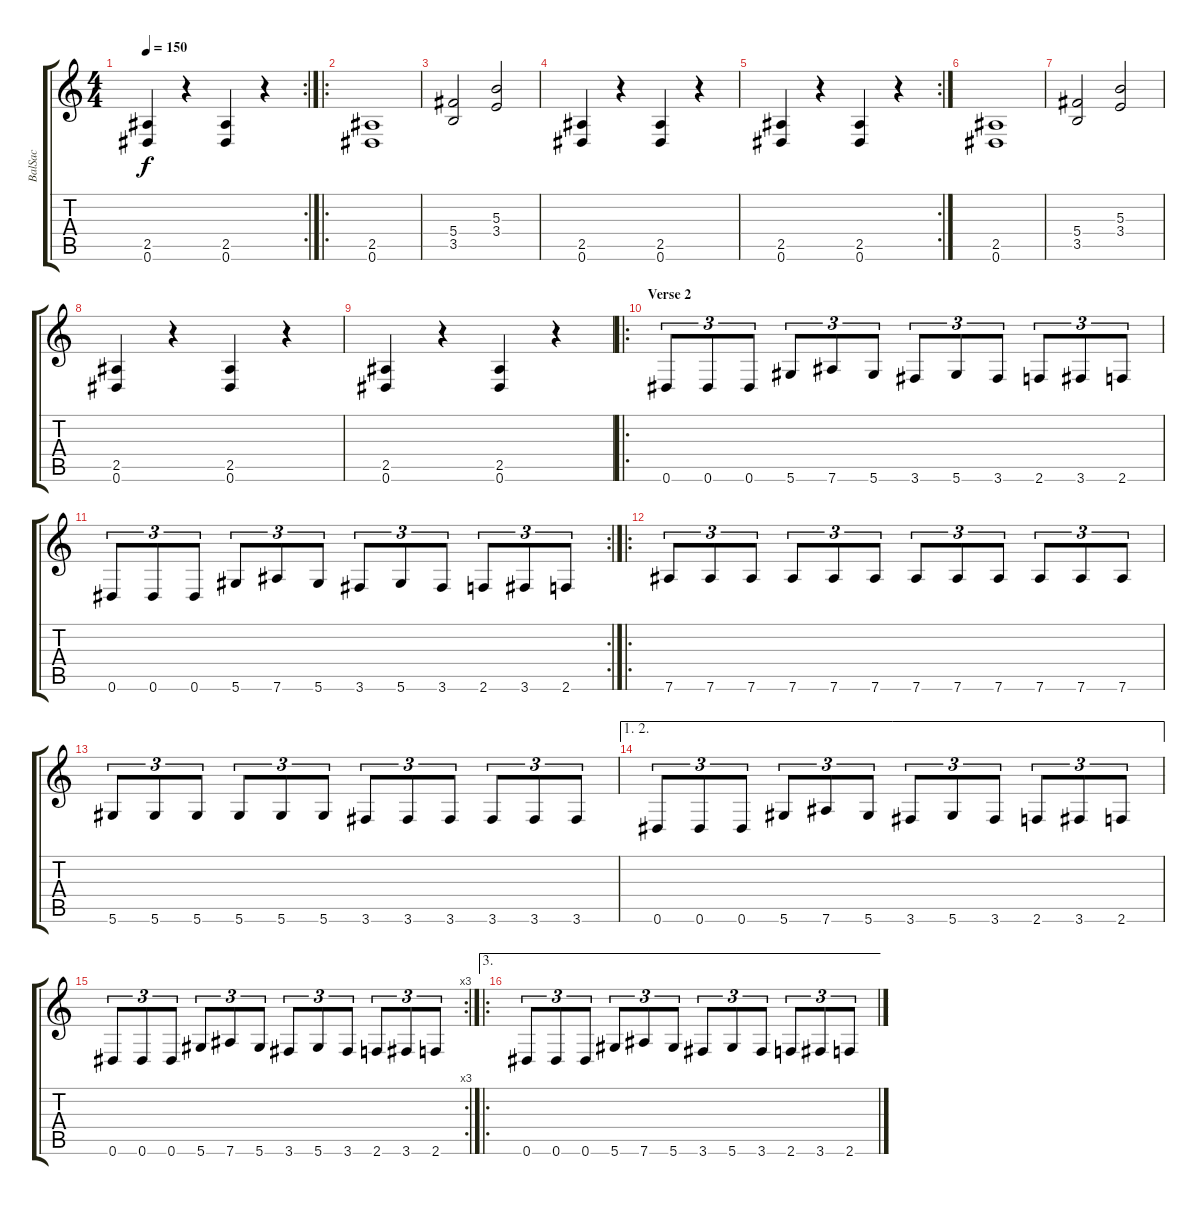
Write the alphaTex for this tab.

\track ("BalSac" "BalSac") {instrument distortionguitar}
\staff {score tabs}
\tuning (Eb4 Bb3 Gb3 Db3 Ab2 Eb2) {hide}
\rc 2
\ts (4 4)
\tempo 150
\clef g2
\ks c
(2.5 0.6).4{dy f} r.4 (2.5 0.6).4 r.4 |
\ro
(2.5 0.6).1 |
(5.4 3.5).2 (5.3 3.4).2 |
(2.5 0.6).4 r.4 (2.5 0.6).4 r.4 |
\rc 2
(2.5 0.6).4 r.4 (2.5 0.6).4 r.4 |
(2.5 0.6).1 |
(5.4 3.5).2 (5.3 3.4).2 |
(2.5 0.6).4 r.4 (2.5 0.6).4 r.4 |
(2.5 0.6).4 r.4 (2.5 0.6).4 r.4 |
\ro
\section ("" "Verse 2")
0.6.8{tu (3 2)} 0.6.8{tu (3 2)} 0.6.8{tu (3 2)} 5.6.8{tu (3 2)} 7.6.8{tu (3 2)} 5.6.8{tu (3 2)} 3.6.8{tu (3 2)} 5.6.8{tu (3 2)} 3.6.8{tu (3 2)} 2.6.8{tu (3 2)} 3.6.8{tu (3 2)} 2.6.8{tu (3 2)} |
\rc 2
0.6.8{tu (3 2)} 0.6.8{tu (3 2)} 0.6.8{tu (3 2)} 5.6.8{tu (3 2)} 7.6.8{tu (3 2)} 5.6.8{tu (3 2)} 3.6.8{tu (3 2)} 5.6.8{tu (3 2)} 3.6.8{tu (3 2)} 2.6.8{tu (3 2)} 3.6.8{tu (3 2)} 2.6.8{tu (3 2)} |
\ro
7.6.8{tu (3 2)} 7.6.8{tu (3 2)} 7.6.8{tu (3 2)} 7.6.8{tu (3 2)} 7.6.8{tu (3 2)} 7.6.8{tu (3 2)} 7.6.8{tu (3 2)} 7.6.8{tu (3 2)} 7.6.8{tu (3 2)} 7.6.8{tu (3 2)} 7.6.8{tu (3 2)} 7.6.8{tu (3 2)} |
5.6.8{tu (3 2)} 5.6.8{tu (3 2)} 5.6.8{tu (3 2)} 5.6.8{tu (3 2)} 5.6.8{tu (3 2)} 5.6.8{tu (3 2)} 3.6.8{tu (3 2)} 3.6.8{tu (3 2)} 3.6.8{tu (3 2)} 3.6.8{tu (3 2)} 3.6.8{tu (3 2)} 3.6.8{tu (3 2)} |
\ae (1 2)
0.6.8{tu (3 2)} 0.6.8{tu (3 2)} 0.6.8{tu (3 2)} 5.6.8{tu (3 2)} 7.6.8{tu (3 2)} 5.6.8{tu (3 2)} 3.6.8{tu (3 2)} 5.6.8{tu (3 2)} 3.6.8{tu (3 2)} 2.6.8{tu (3 2)} 3.6.8{tu (3 2)} 2.6.8{tu (3 2)} |
\rc 3
0.6.8{tu (3 2)} 0.6.8{tu (3 2)} 0.6.8{tu (3 2)} 5.6.8{tu (3 2)} 7.6.8{tu (3 2)} 5.6.8{tu (3 2)} 3.6.8{tu (3 2)} 5.6.8{tu (3 2)} 3.6.8{tu (3 2)} 2.6.8{tu (3 2)} 3.6.8{tu (3 2)} 2.6.8{tu (3 2)} |
\ae 3
\ro
0.6.8{tu (3 2)} 0.6.8{tu (3 2)} 0.6.8{tu (3 2)} 5.6.8{tu (3 2)} 7.6.8{tu (3 2)} 5.6.8{tu (3 2)} 3.6.8{tu (3 2)} 5.6.8{tu (3 2)} 3.6.8{tu (3 2)} 2.6.8{tu (3 2)} 3.6.8{tu (3 2)} 2.6.8{tu (3 2)}
